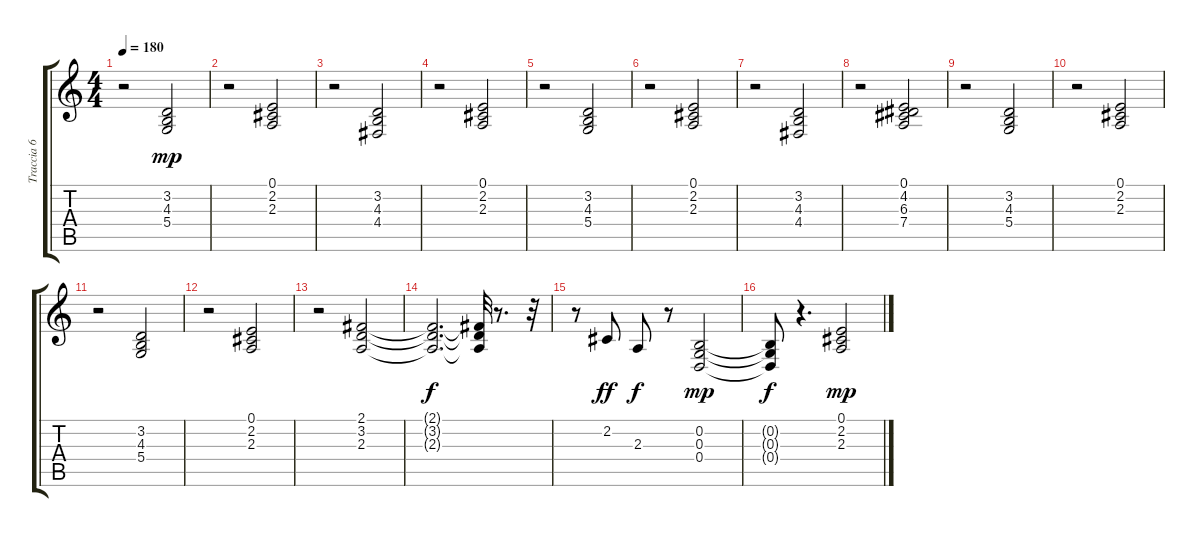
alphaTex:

\track ("Traccia 6" "Traccia 6") {instrument marimba}
\staff {score tabs}
\tuning (E4 B3 G3 D3 A2 E2) {hide}
\ts (4 4)
\tempo 180
\clef g2
\ks c
r.2{dy mf} (3.2 4.3 5.4).2{dy mp} |
r.2 (0.1 2.2 2.3).2 |
r.2 (3.2 4.3 4.4).2 |
r.2 (0.1 2.2 2.3).2 |
r.2 (3.2 4.3 5.4).2 |
r.2 (0.1 2.2 2.3).2 |
r.2 (3.2 4.3 4.4).2 |
r.2 (0.1 4.2 6.3 7.4).2 |
r.2 (3.2 4.3 5.4).2 |
r.2 (0.1 2.2 2.3).2 |
r.2 (3.2 4.3 5.4).2 |
r.2 (0.1 2.2 2.3).2 |
r.2 (2.1 3.2 2.3).2 |
(2.1{t} 3.2{t} 2.3{t}).2{d dy f} (2.1{t} 3.2{t} 2.3{t}).32 r.8{d} r.32 |
r.8 2.2.8{dy ff} 2.3.8{dy f} r.8 (0.2 0.3 0.4).2{dy mp} |
(0.2{t} 0.3{t} 0.4{t}).8{dy f} r.4{d} (0.1 2.2 2.3).2{dy mp}
